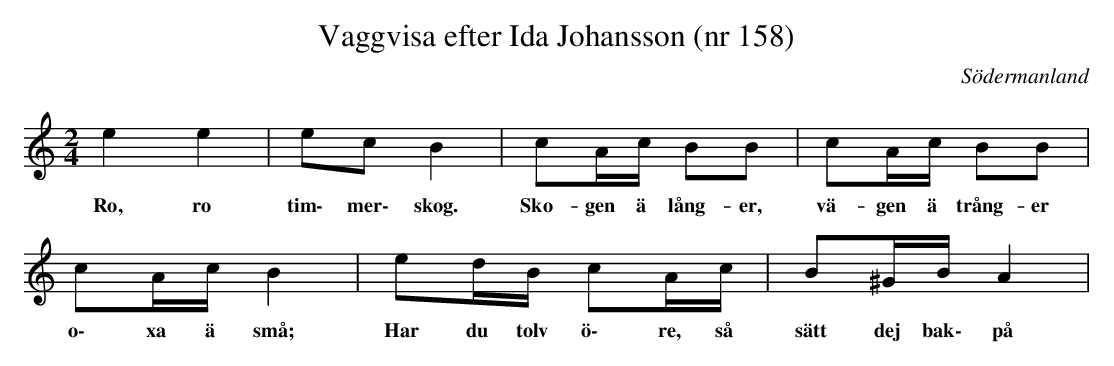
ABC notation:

X:1
T: Vaggvisa efter Ida Johansson (nr 158)
O: Södermanland
M: 2/4
L: 1/16
Q: 70
K: Am
e4 e4 | e2c2 B4 | c2Ac B2B2 | c2Ac B2B2 |
w: Ro, ro tim\- mer\- skog. Sko-gen ä lång-er, vä-gen ä trång-er
c2Ac B4 | e2dB c2Ac | B2^GB A4 |
w: o\- xa ä små; Har du tolv ö\- re, så sätt dej bak\- på
